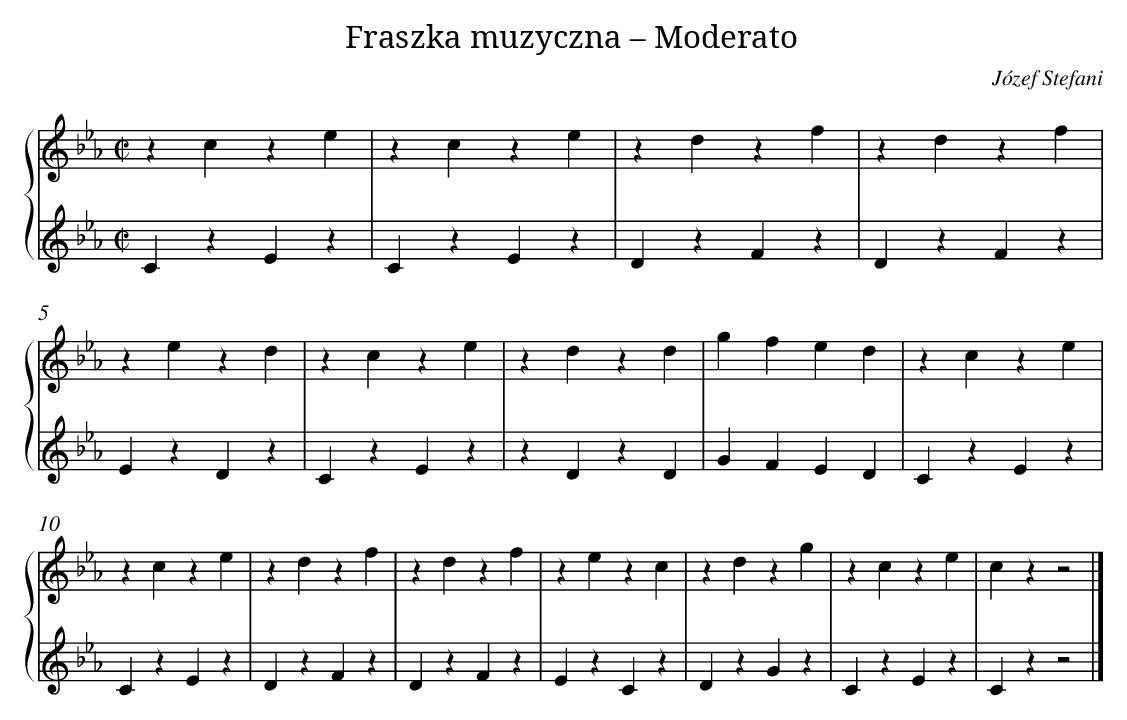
X:1
T: Fraszka muzyczna – Moderato
C: Józef Stefani
L: 1/4
M: C|
%%staves {1 2}
V: 1 clef=treble
V: 2 clef=treble
K: Eb
[V:1] zcze |
[V:2] CzEz |
[V:1] zcze |
[V:2] CzEz |
[V:1] zdzf |
[V:2] DzFz |
[V:1] zdzf |
[V:2] DzFz |
[V:1] zezd |
[V:2] EzDz |
[V:1] zcze |
[V:2] CzEz |
[V:1] zdzd |
[V:2] zDzD |
[V:1] gfed |
[V:2] GFED |
[V:1] zcze |
[V:2] CzEz |
[V:1] zcze |
[V:2] CzEz |
[V:1] zdzf |
[V:2] DzFz |
[V:1] zdzf |
[V:2] DzFz |
[V:1] zezc |
[V:2] EzCz |
[V:1] zdzg |
[V:2] DzGz |
[V:1] zcze |
[V:2] CzEz |
[V:1] czz2 |]
[V:2] Czz2 |]
